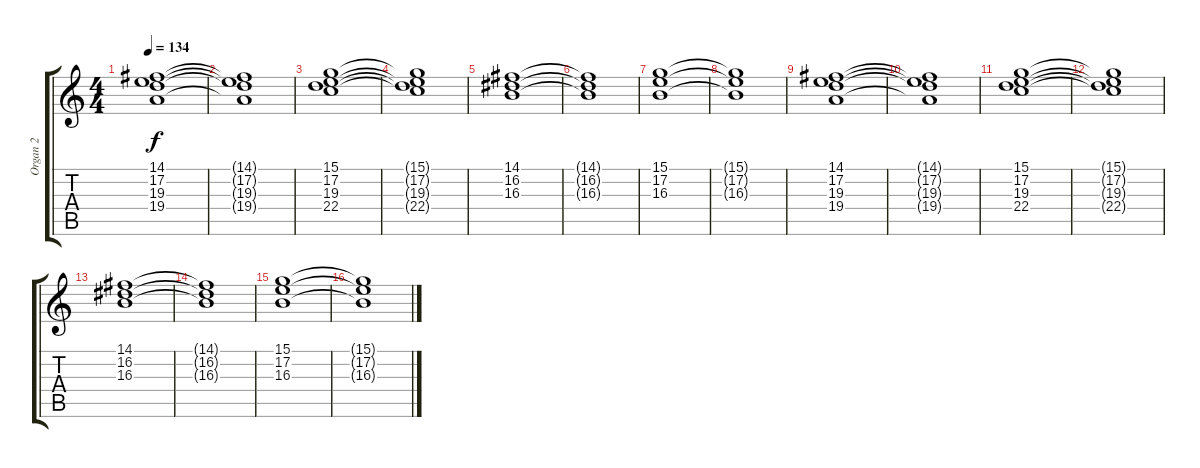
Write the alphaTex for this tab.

\track ("Organ 2" "Organ 2") {instrument percussiveorgan}
\staff {score tabs}
\tuning (E4 B3 G3 D3 A2 E2) {hide}
\ts (4 4)
\tempo 134
\clef g2
\ks c
(14.1 17.2 19.3 19.4).1{dy f} |
(14.1{t} 17.2{t} 19.3{t} 19.4{t}).1 |
(15.1 17.2 19.3 22.4).1 |
(15.1{t} 17.2{t} 19.3{t} 22.4{t}).1 |
(14.1 16.2 16.3).1 |
(14.1{t} 16.2{t} 16.3{t}).1 |
(15.1 17.2 16.3).1 |
(15.1{t} 17.2{t} 16.3{t}).1 |
(14.1 17.2 19.3 19.4).1 |
(14.1{t} 17.2{t} 19.3{t} 19.4{t}).1 |
(15.1 17.2 19.3 22.4).1 |
(15.1{t} 17.2{t} 19.3{t} 22.4{t}).1 |
(14.1 16.2 16.3).1 |
(14.1{t} 16.2{t} 16.3{t}).1 |
(15.1 17.2 16.3).1 |
(15.1{t} 17.2{t} 16.3{t}).1
